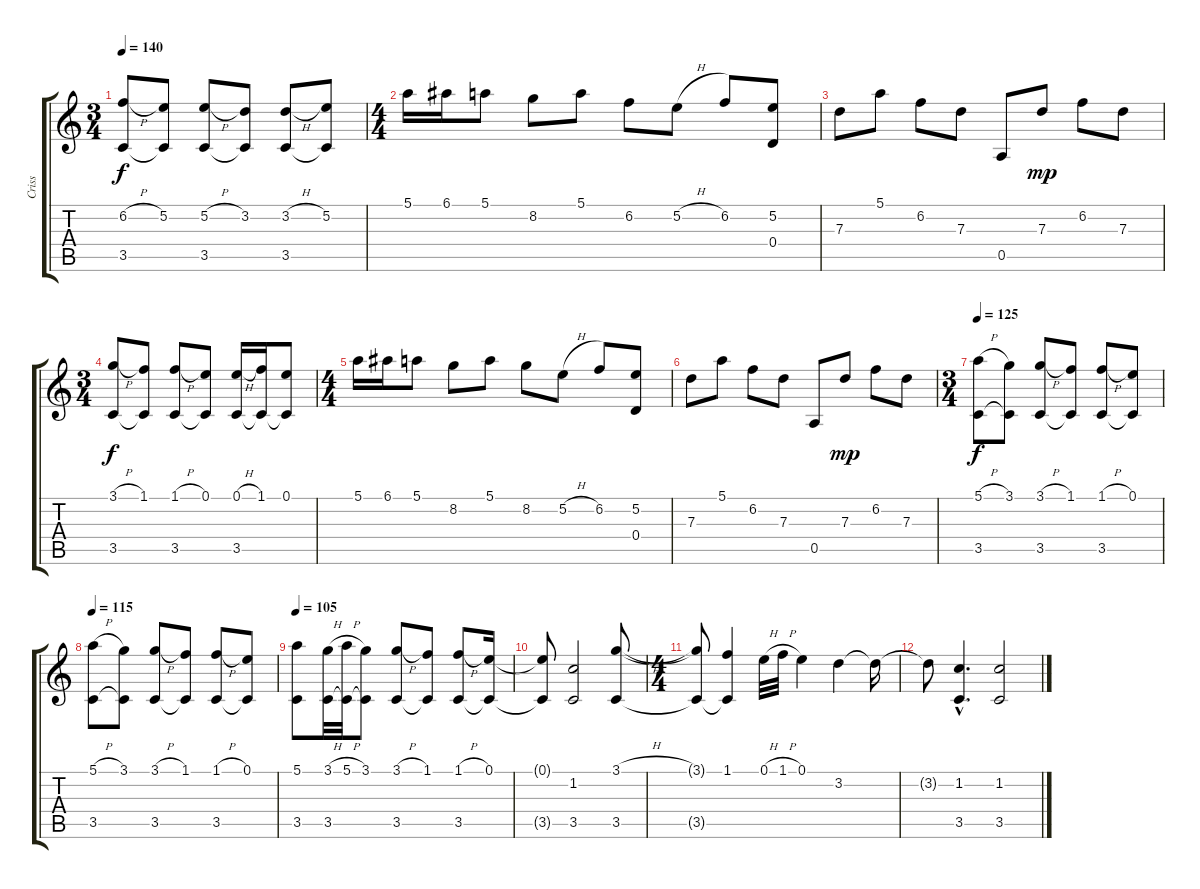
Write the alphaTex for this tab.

\track ("Criss" "Criss") {instrument electricguitarclean}
\staff {score tabs}
\tuning (E4 B3 G3 D3 A2 E2) {hide}
\ts (3 4)
\tempo 140
\clef g2
\ks c
(6.2{h} 3.5).8{dy f} (5.2 3.5{t}).8 (5.2{h} 3.5).8 (3.2 3.5{t}).8 (3.2{h} 3.5).8 (5.2 3.5{t}).8 |
\ts (4 4)
5.1.16 6.1.16 5.1.8 8.2.8 5.1.8 6.2.8 5.2{h}.8 6.2.8 (5.2 0.4).8 |
7.3.8 5.1.8 6.2.8 7.3.8 0.5.8 7.3.8{dy mp} 6.2.8 7.3.8 |
\ts (3 4)
(3.1{h} 3.5).8{dy f} (1.1 3.5{t}).8 (1.1{h} 3.5).8 (0.1 3.5{t}).8 (0.1{h} 3.5).16 (1.1 3.5{t}).16 (0.1 3.5{t}).8 |
\ts (4 4)
5.1.16 6.1.16 5.1.8 8.2.8 5.1.8 8.2.8 5.2{h}.8 6.2.8 (5.2 0.4).8 |
7.3.8 5.1.8 6.2.8 7.3.8 0.5.8 7.3.8{dy mp} 6.2.8 7.3.8 |
\ts (3 4)
\tempo 125
(5.1{h} 3.5).8{dy f} (3.1 3.5{t}).8 (3.1{h} 3.5).8 (1.1 3.5{t}).8 (1.1{h} 3.5).8 (0.1 3.5{t}).8 |
\tempo 115
(5.1{h} 3.5).8 (3.1 3.5{t}).8 (3.1{h} 3.5).8 (1.1 3.5{t}).8 (1.1{h} 3.5).8 (0.1 3.5{t}).8 |
\tempo 105
(5.1 3.5).8 (3.1{h} 3.5).32 (5.1{h} 3.5{t}).32 (3.1 3.5{t}).8 (3.1{h} 3.5).8 (1.1 3.5{t}).8 (1.1{h} 3.5).8 (0.1 3.5{t}).16 |
(0.1{t} 3.5{t}).8 (1.2 3.5).2 (3.1{h} 3.5).8 |
\ts (4 4)
(3.1{t} 3.5{t}).8 (1.1 3.5{t}).4 0.1{h}.32 1.1{h}.32 0.1.4 3.2.4 3.2{t}.16 |
3.2{t}.8 (1.2{hac} 3.5{hac}).4{d} (1.2 3.5).2
